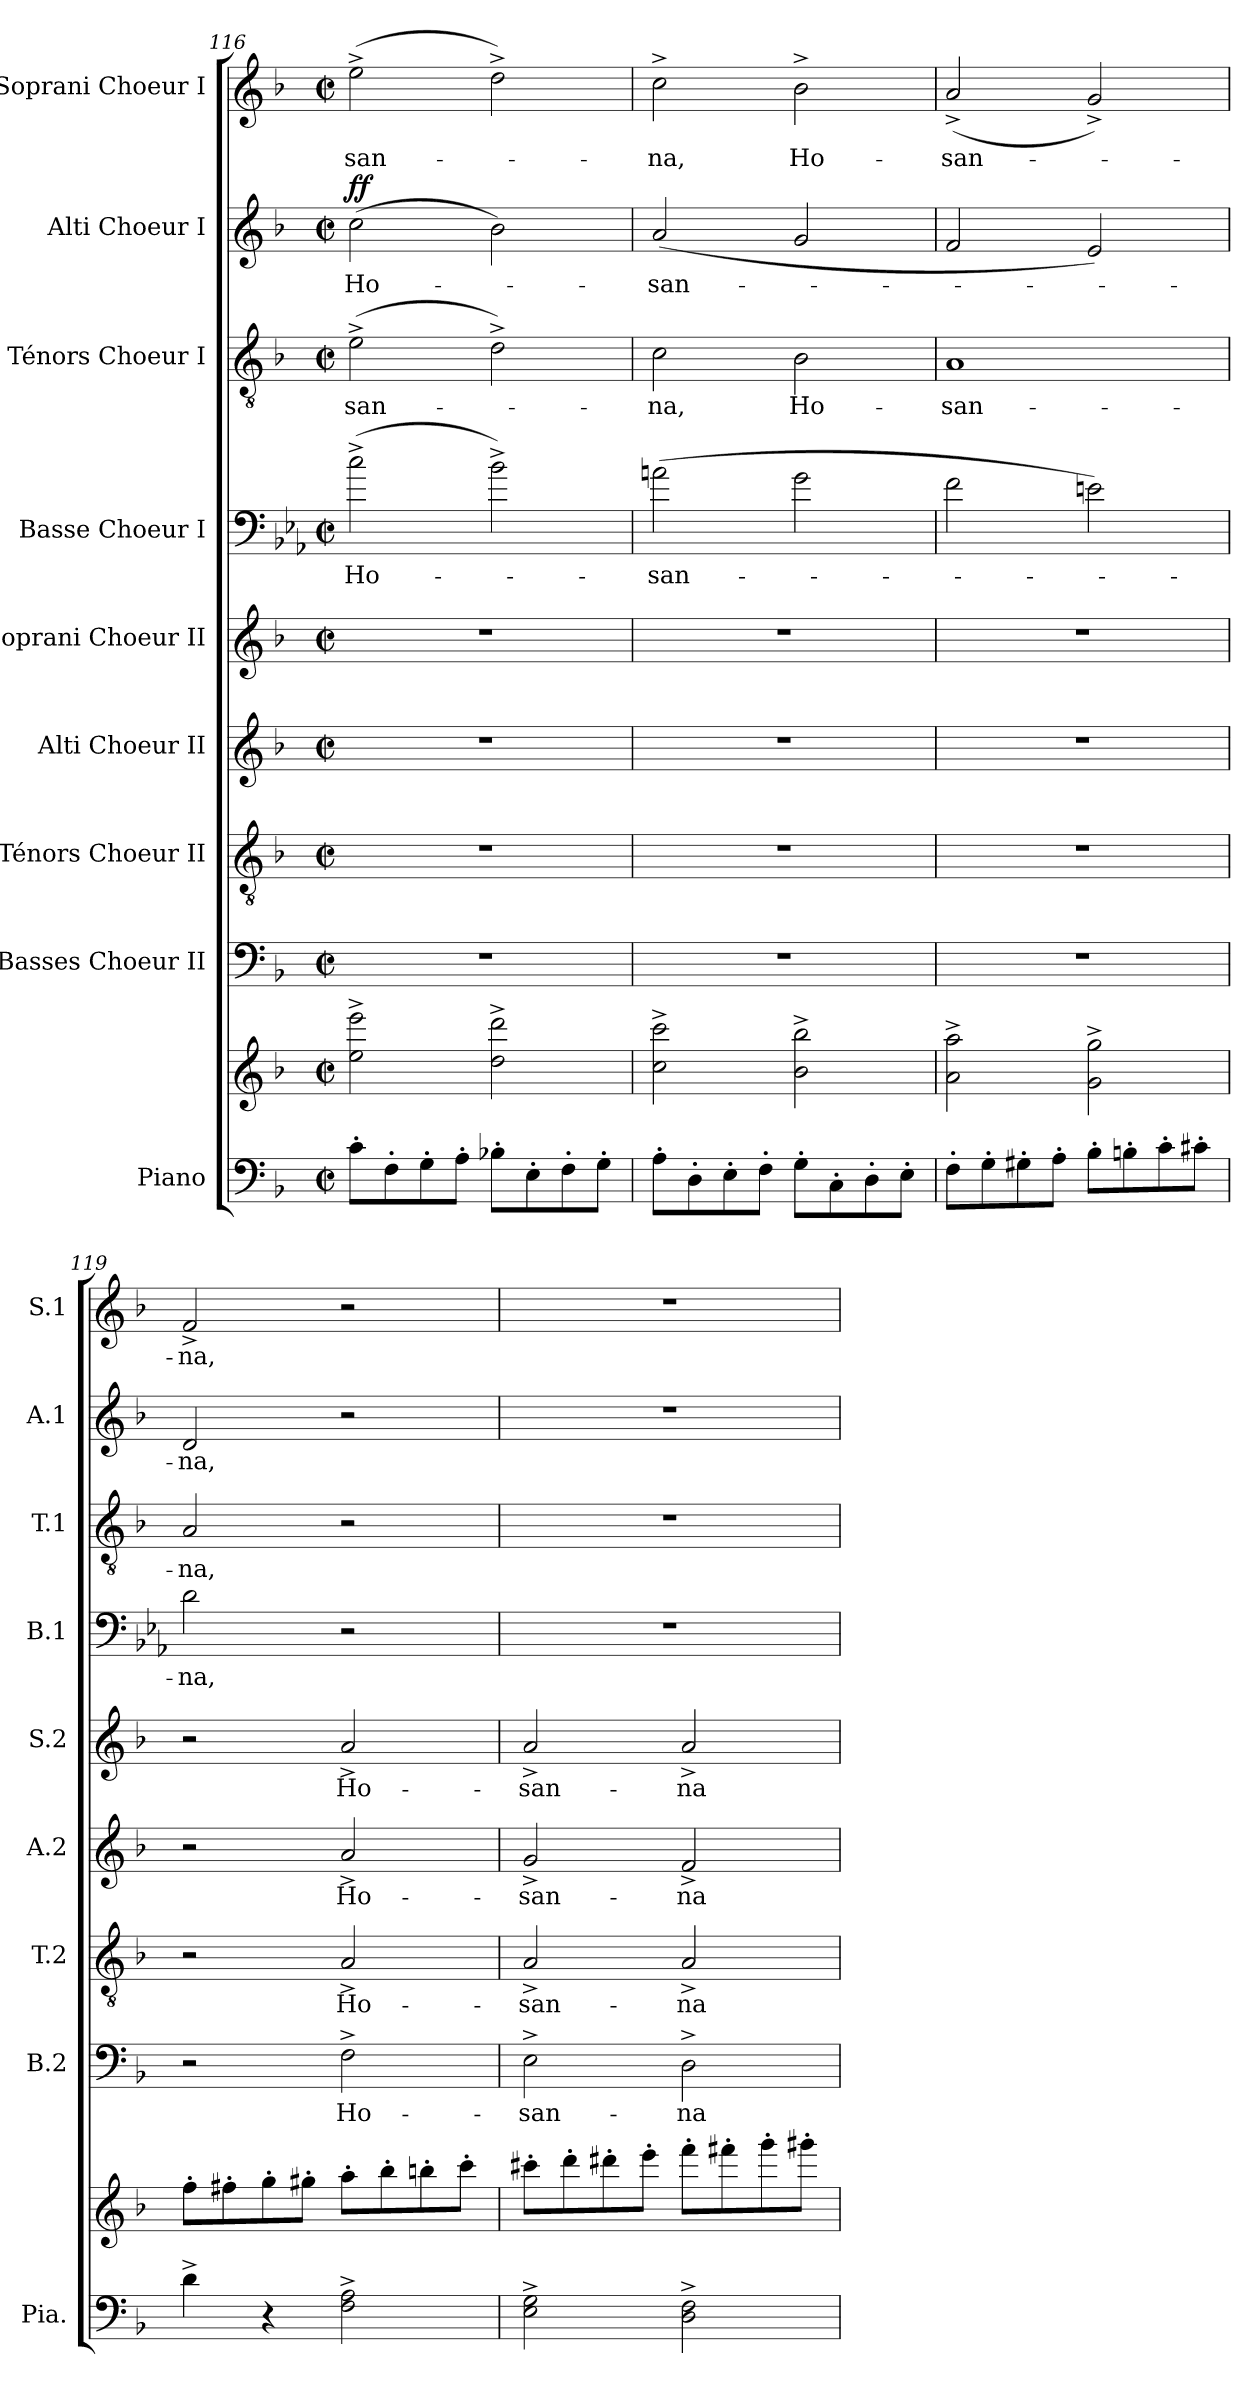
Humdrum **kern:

**kern	**kern	**kern	**text	**kern	**text	**kern	**text	**kern	**text	**kern	**text	**kern	**text	**kern	**text	**dynam	**kern	**text
*part9	*part9	*part8	*part8	*part7	*part7	*part6	*part6	*part5	*part5	*part4	*part4	*part3	*part3	*part2	*part2	*part2	*part1	*part1
*staff10	*staff9	*staff8	*staff8	*staff7	*staff7	*staff6	*staff6	*staff5	*staff5	*staff4	*staff4	*staff3	*staff3	*staff2	*staff2	*staff2	*staff1	*staff1
*I"Piano	*	*I"Basses Choeur II	*	*I"Ténors Choeur II	*	*I"Alti Choeur II	*	*I"Soprani Choeur II	*	*I"Basse Choeur I	*	*I"Ténors Choeur I	*	*I"Alti Choeur I	*	*	*I"Soprani Choeur I	*
*I'Pia.	*	*I'B.2	*	*I'T.2	*	*I'A.2	*	*I'S.2	*	*I'B.1	*	*I'T.1	*	*I'A.1	*	*	*I'S.1	*
*clefF4	*clefG2	*clefF4	*	*clefGv2	*	*clefG2	*	*clefG2	*	*clefF4	*	*clefGv2	*	*clefG2	*	*	*clefG2	*
*	*	*	*	*	*	*	*	*	*	*ITrd8c14	*	*	*	*	*	*	*	*
*k[b-]	*k[b-]	*k[b-]	*	*k[b-]	*	*k[b-]	*	*k[b-]	*	*k[b-e-a-]	*	*k[b-]	*	*k[b-]	*	*	*k[b-]	*
*M2/2	*M2/2	*M2/2	*	*M2/2	*	*M2/2	*	*M2/2	*	*M2/2	*	*M2/2	*	*M2/2	*	*	*M2/2	*
*met(c|)	*met(c|)	*met(c|)	*	*met(c|)	*	*met(c|)	*	*met(c|)	*	*met(c|)	*	*met(c|)	*	*met(c|)	*	*	*met(c|)	*
=116	=116	=116	=116	=116	=116	=116	=116	=116	=116	=116	=116	=116	=116	=116	=116	=116	=116	=116
!	!	!	!	!	!	!	!	!	!	!	!	!	!	!	!	!LO:DY:a	!	!
8c'\L	2ee\^ 2eee\^	1r	.	1r	.	1r	.	1r	.	(2c^i\	Ho-	(2e^\	-san-	(2cc\	Ho-	ff	(2ee^\	-san-
8F'\	.	.	.	.	.	.	.	.	.	.	.	.	.	.	.	.	.	.
8G'\	.	.	.	.	.	.	.	.	.	.	.	.	.	.	.	.	.	.
8A'\J	.	.	.	.	.	.	.	.	.	.	.	.	.	.	.	.	.	.
8B-X'\L	2dd\^ 2ddd\^	.	.	.	.	.	.	.	.	2B-^i\)	.	2d^\)	.	2b-\)	.	.	2dd^\)	.
8E'\	.	.	.	.	.	.	.	.	.	.	.	.	.	.	.	.	.	.
8F'\	.	.	.	.	.	.	.	.	.	.	.	.	.	.	.	.	.	.
8G'\J	.	.	.	.	.	.	.	.	.	.	.	.	.	.	.	.	.	.
!!LO:PB:g=z
=117	=117	=117	=117	=117	=117	=117	=117	=117	=117	=117	=117	=117	=117	=117	=117	=117	=117	=117
8A'\L	2cc\^ 2ccc\^	1r	.	1r	.	1r	.	1r	.	(2Ani\	-san-	2c\	-na,	(2a/	-san-	.	2cc^\	-na,
8D'\	.	.	.	.	.	.	.	.	.	.	.	.	.	.	.	.	.	.
8E'\	.	.	.	.	.	.	.	.	.	.	.	.	.	.	.	.	.	.
8F'\J	.	.	.	.	.	.	.	.	.	.	.	.	.	.	.	.	.	.
8G'\L	2b-\^ 2bb-\^	.	.	.	.	.	.	.	.	2Gi\	.	2B-\	Ho-	2g/	.	.	2b-^\	Ho-
8C'\	.	.	.	.	.	.	.	.	.	.	.	.	.	.	.	.	.	.
8D'\	.	.	.	.	.	.	.	.	.	.	.	.	.	.	.	.	.	.
8E'\J	.	.	.	.	.	.	.	.	.	.	.	.	.	.	.	.	.	.
=118	=118	=118	=118	=118	=118	=118	=118	=118	=118	=118	=118	=118	=118	=118	=118	=118	=118	=118
8F'\L	2a\^ 2aa\^	1r	.	1r	.	1r	.	1r	.	2Fi\	.	1A	-san-	2f/	.	.	(2a^/	-san-
8G'\	.	.	.	.	.	.	.	.	.	.	.	.	.	.	.	.	.	.
8G#X'\	.	.	.	.	.	.	.	.	.	.	.	.	.	.	.	.	.	.
8A'\J	.	.	.	.	.	.	.	.	.	.	.	.	.	.	.	.	.	.
8B-'\L	2g\^ 2gg\^	.	.	.	.	.	.	.	.	2Eni\)	.	.	.	2e/)	.	.	2g^/)	.
8Bn'\	.	.	.	.	.	.	.	.	.	.	.	.	.	.	.	.	.	.
8c'\	.	.	.	.	.	.	.	.	.	.	.	.	.	.	.	.	.	.
8c#X'\J	.	.	.	.	.	.	.	.	.	.	.	.	.	.	.	.	.	.
=119	=119	=119	=119	=119	=119	=119	=119	=119	=119	=119	=119	=119	=119	=119	=119	=119	=119	=119
4d^\	8ff'\L	2r	.	2r	.	2r	.	2r	.	2Di\	-na,	2A/	-na,	2d/	-na,	.	2f^/	-na,
.	8ff#X'\	.	.	.	.	.	.	.	.	.	.	.	.	.	.	.	.	.
4r	8gg'\	.	.	.	.	.	.	.	.	.	.	.	.	.	.	.	.	.
.	8gg#X'\J	.	.	.	.	.	.	.	.	.	.	.	.	.	.	.	.	.
2F\^ 2A\^	8aa'\L	2F^i\	Ho-	2A^/	Ho-	2a^/	Ho-	2a^/	Ho-	2r	.	2r	.	2r	.	.	2r	.
.	8bb-'\	.	.	.	.	.	.	.	.	.	.	.	.	.	.	.	.	.
.	8bbn'\	.	.	.	.	.	.	.	.	.	.	.	.	.	.	.	.	.
.	8ccc'\J	.	.	.	.	.	.	.	.	.	.	.	.	.	.	.	.	.
=120	=120	=120	=120	=120	=120	=120	=120	=120	=120	=120	=120	=120	=120	=120	=120	=120	=120	=120
2E\^ 2G\^	8ccc#X'\L	2E^i\	-san-	2A^/	-san-	2g^/	-san-	2a^/	-san-	1r	.	1r	.	1r	.	.	1r	.
.	8ddd'\	.	.	.	.	.	.	.	.	.	.	.	.	.	.	.	.	.
.	8ddd#X'\	.	.	.	.	.	.	.	.	.	.	.	.	.	.	.	.	.
.	8eee'\J	.	.	.	.	.	.	.	.	.	.	.	.	.	.	.	.	.
2D\^ 2F\^	8fff'\L	2D^i\	-na	2A^/	-na	2f^/	-na	2a^/	-na	.	.	.	.	.	.	.	.	.
.	8fff#X'\	.	.	.	.	.	.	.	.	.	.	.	.	.	.	.	.	.
.	8ggg'\	.	.	.	.	.	.	.	.	.	.	.	.	.	.	.	.	.
.	8ggg#X'\J	.	.	.	.	.	.	.	.	.	.	.	.	.	.	.	.	.
=	=	=	=	=	=	=	=	=	=	=	=	=	=	=	=	=	=	=
*-	*-	*-	*-	*-	*-	*-	*-	*-	*-	*-	*-	*-	*-	*-	*-	*-	*-	*-
